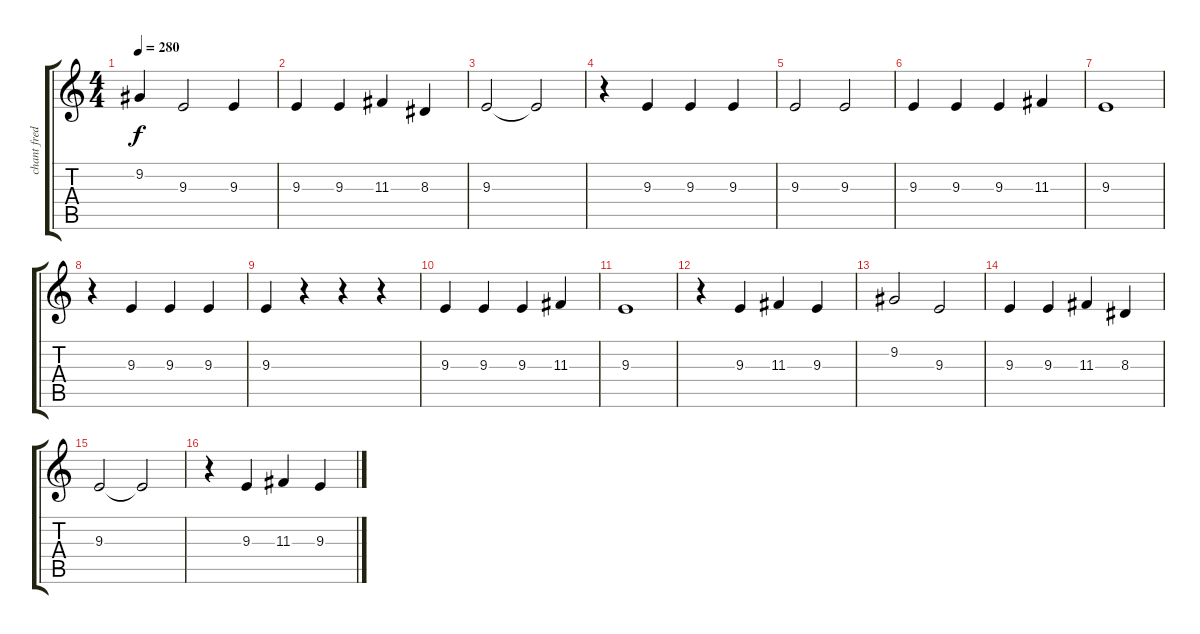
\track ("chant fred" "chant fred") {instrument lead6voice}
\staff {score tabs}
\tuning (E4 B3 G3 D3 A2 E2) {hide}
\ts (4 4)
\tempo 280
\clef g2
\ks c
9.2.4{dy f} 9.3.2 9.3.4 |
9.3.4 9.3.4 11.3.4 8.3.4 |
9.3.2 9.3{t}.2 |
r.4 9.3.4 9.3.4 9.3.4 |
9.3.2 9.3.2 |
9.3.4 9.3.4 9.3.4 11.3.4 |
9.3.1 |
r.4 9.3.4 9.3.4 9.3.4 |
9.3.4 r.4 r.4 r.4 |
9.3.4 9.3.4 9.3.4 11.3.4 |
9.3.1 |
r.4 9.3.4 11.3.4 9.3.4 |
9.2.2 9.3.2 |
9.3.4 9.3.4 11.3.4 8.3.4 |
9.3.2 9.3{t}.2 |
r.4 9.3.4 11.3.4 9.3.4
